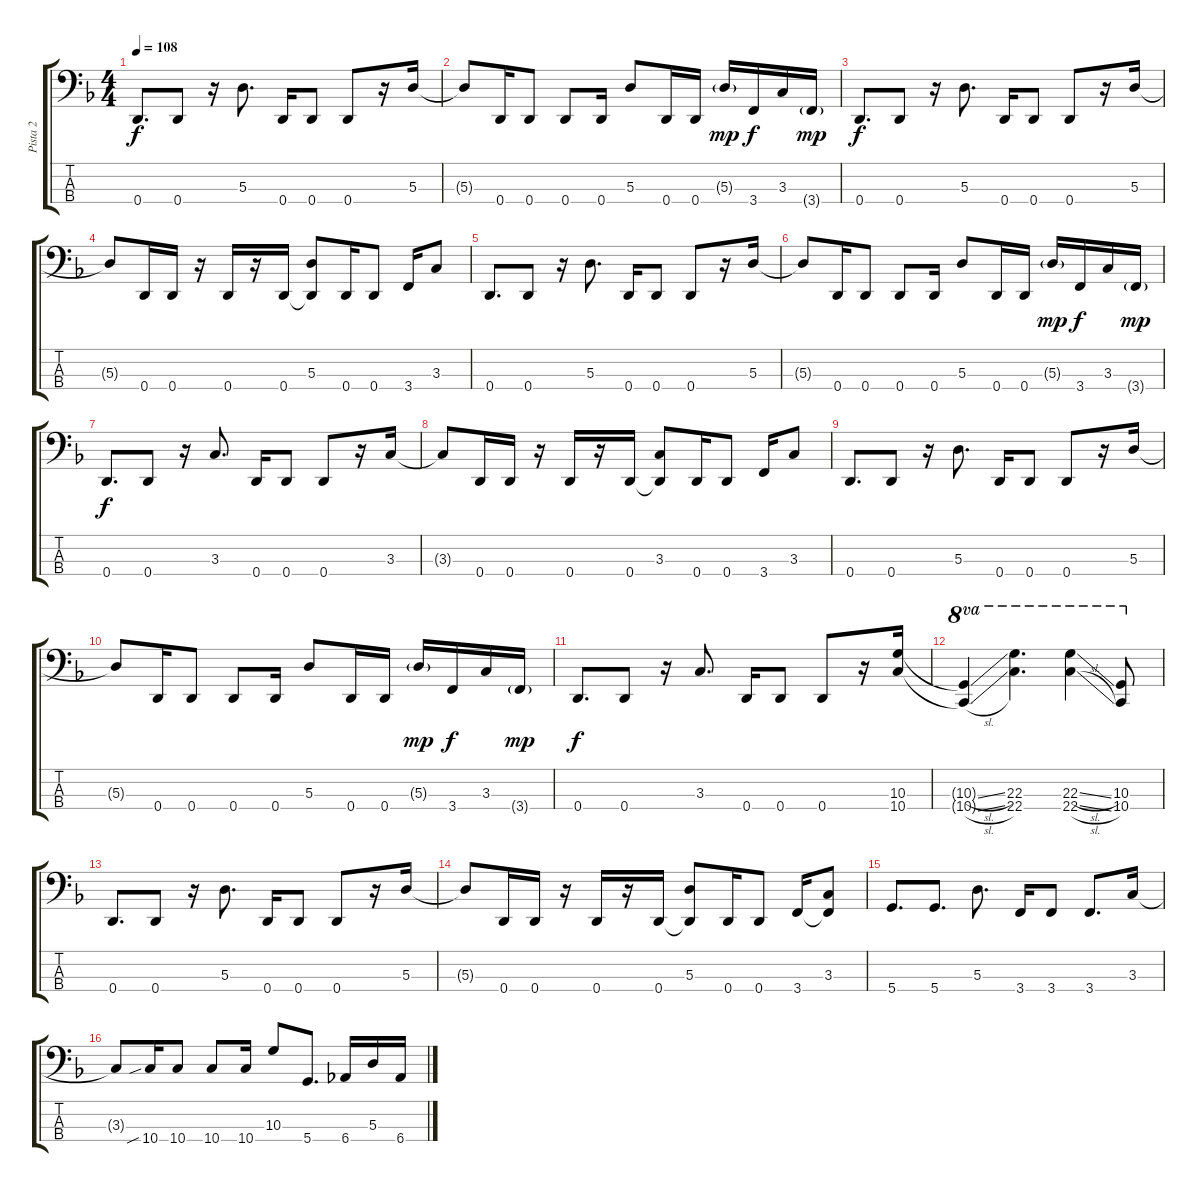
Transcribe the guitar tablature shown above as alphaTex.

\track ("Pista 2" "Pista 2") {instrument electricbassfinger}
\staff {score tabs}
\tuning (G2 D2 A1 D1) {hide}
\ts (4 4)
\tempo 108
\clef f4
\ks f
0.4.8{d dy f} 0.4.8 r.16 5.3.8{d} 0.4.16 0.4.8 0.4.8 r.16 5.3.16 |
5.3{t}.8 0.4.16 0.4.8 0.4.8 0.4.16 5.3.8 0.4.16 0.4.16 5.3{g}.16{dy mp} 3.4.16{dy f} 3.3.16 3.4{g}.16{dy mp} |
0.4.8{d dy f} 0.4.8 r.16 5.3.8{d} 0.4.16 0.4.8 0.4.8 r.16 5.3.16 |
5.3{t}.8 0.4.16 0.4.16 r.16 0.4.16 r.16 0.4.16 (5.3 0.4{t}).8 0.4.16 0.4.8 3.4.16 3.3.8 |
0.4.8{d} 0.4.8 r.16 5.3.8{d} 0.4.16 0.4.8 0.4.8 r.16 5.3.16 |
5.3{t}.8 0.4.16 0.4.8 0.4.8 0.4.16 5.3.8 0.4.16 0.4.16 5.3{g}.16{dy mp} 3.4.16{dy f} 3.3.16 3.4{g}.16{dy mp} |
0.4.8{d dy f} 0.4.8 r.16 3.3.8{d} 0.4.16 0.4.8 0.4.8 r.16 3.3.16 |
3.3{t}.8 0.4.16 0.4.16 r.16 0.4.16 r.16 0.4.16 (3.3 0.4{t}).8 0.4.16 0.4.8 3.4.16 3.3.8 |
0.4.8{d} 0.4.8 r.16 5.3.8{d} 0.4.16 0.4.8 0.4.8 r.16 5.3.16 |
5.3{t}.8 0.4.16 0.4.8 0.4.8 0.4.16 5.3.8 0.4.16 0.4.16 5.3{g}.16{dy mp} 3.4.16{dy f} 3.3.16 3.4{g}.16{dy mp} |
0.4.8{d dy f} 0.4.8 r.16 3.3.8{d} 0.4.16 0.4.8 0.4.8 r.16 (10.3 10.4).16 |
(10.3{sl t} 10.4{sl t}).4{ot 8va} (22.3 22.4).4{d ot 8va} (22.3{sl} 22.4{sl}).4{ot 8va} (10.3 10.4).8{ot 8va} |
0.4.8{d} 0.4.8 r.16 5.3.8{d} 0.4.16 0.4.8 0.4.8 r.16 5.3.16 |
5.3{t}.8 0.4.16 0.4.16 r.16 0.4.16 r.16 0.4.16 (5.3 0.4{t}).8 0.4.16 0.4.8 3.4.16 (3.3 3.4{t}).8 |
5.4.8{d} 5.4.8{d} 5.3.8{d} 3.4.16 3.4.8 3.4.8{d} 3.3.16 |
3.3{t}.8 10.4{sib}.16 10.4.8 10.4.8 10.4.16 10.3.8 5.4.8{d} 6.4.16 5.3.16 6.4.16
